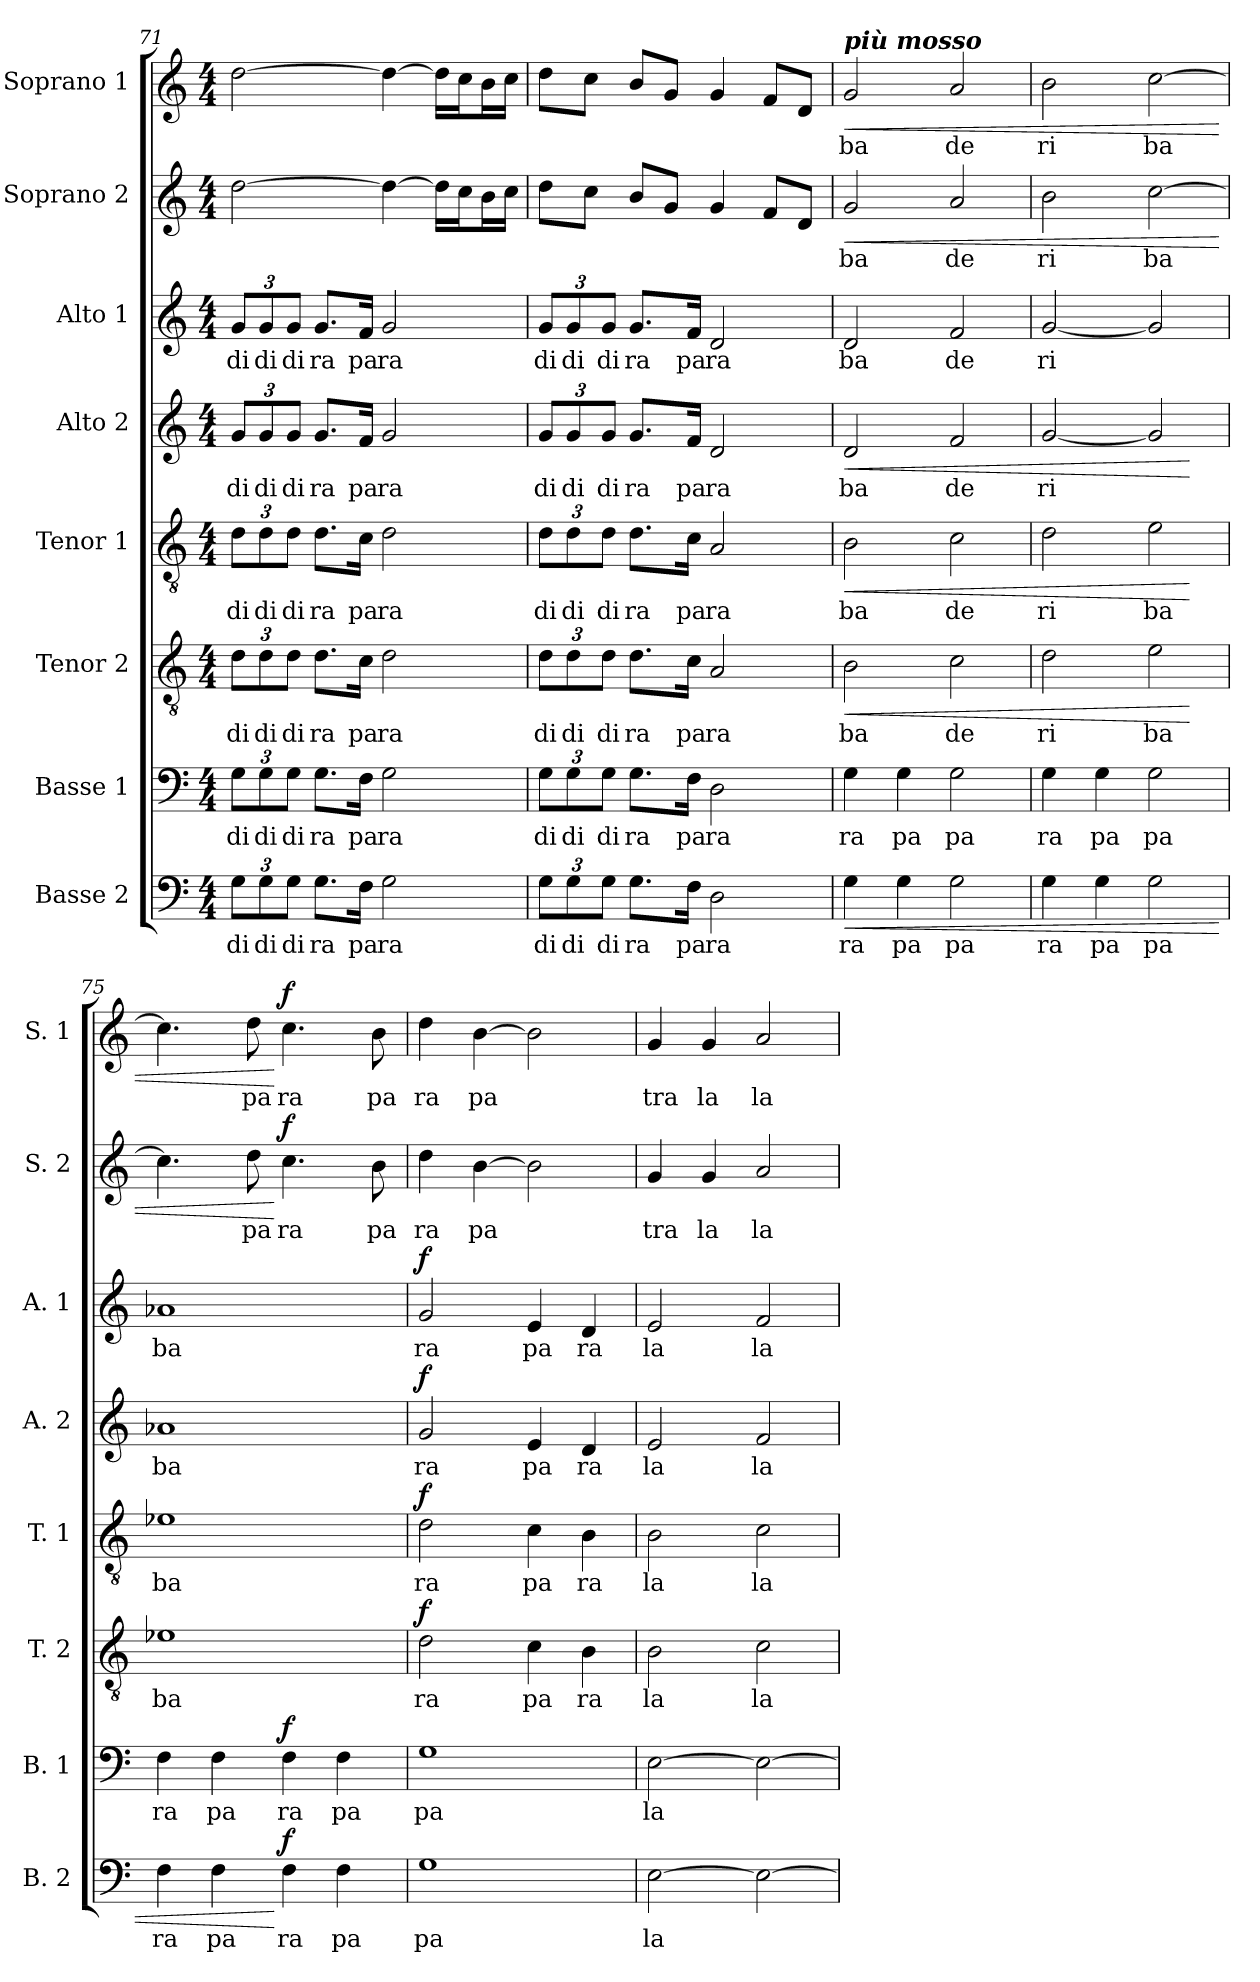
**kern	**text	**dynam	**kern	**text	**dynam	**kern	**text	**dynam	**kern	**text	**dynam	**kern	**text	**dynam	**kern	**text	**dynam	**kern	**text	**dynam	**kern	**text	**dynam
*part8	*part8	*part8	*part7	*part7	*part7	*part6	*part6	*part6	*part5	*part5	*part5	*part4	*part4	*part4	*part3	*part3	*part3	*part2	*part2	*part2	*part1	*part1	*part1
*staff8	*staff8	*staff8	*staff7	*staff7	*staff7	*staff6	*staff6	*staff6	*staff5	*staff5	*staff5	*staff4	*staff4	*staff4	*staff3	*staff3	*staff3	*staff2	*staff2	*staff2	*staff1	*staff1	*staff1
*I"Basse 2	*	*	*I"Basse 1	*	*	*I"Tenor 2	*	*	*I"Tenor 1	*	*	*I"Alto 2	*	*	*I"Alto 1	*	*	*I"Soprano 2	*	*	*I"Soprano 1	*	*
*I'B. 2	*	*	*I'B. 1	*	*	*I'T. 2	*	*	*I'T. 1	*	*	*I'A. 2	*	*	*I'A. 1	*	*	*I'S. 2	*	*	*I'S. 1	*	*
*clefF4	*	*	*clefF4	*	*	*clefGv2	*	*	*clefGv2	*	*	*clefG2	*	*	*clefG2	*	*	*clefG2	*	*	*clefG2	*	*
*k[]	*	*	*k[]	*	*	*k[]	*	*	*k[]	*	*	*k[]	*	*	*k[]	*	*	*k[]	*	*	*k[]	*	*
*M4/4	*	*	*M4/4	*	*	*M4/4	*	*	*M4/4	*	*	*M4/4	*	*	*M4/4	*	*	*M4/4	*	*	*M4/4	*	*
=71	=71	=71	=71	=71	=71	=71	=71	=71	=71	=71	=71	=71	=71	=71	=71	=71	=71	=71	=71	=71	=71	=71	=71
!	!LO:LY:b	!	!	!LO:LY:b	!	!	!LO:LY:b	!	!	!LO:LY:b	!	!	!LO:LY:b	!	!	!LO:LY:b	!	!	!	!	!	!	!
12G\L	di	.	12G\L	di	.	12d\L	di	.	12d\L	di	.	12g/L	di	.	12g/L	di	.	[2dd\	.	.	[2dd\	.	.
!	!LO:LY:b	!	!	!LO:LY:b	!	!	!LO:LY:b	!	!	!LO:LY:b	!	!	!LO:LY:b	!	!	!LO:LY:b	!	!	!	!	!	!	!
12G\	di	.	12G\	di	.	12d\	di	.	12d\	di	.	12g/	di	.	12g/	di	.	.	.	.	.	.	.
!	!LO:LY:b	!	!	!LO:LY:b	!	!	!LO:LY:b	!	!	!LO:LY:b	!	!	!LO:LY:b	!	!	!LO:LY:b	!	!	!	!	!	!	!
12G\J	di	.	12G\J	di	.	12d\J	di	.	12d\J	di	.	12g/J	di	.	12g/J	di	.	.	.	.	.	.	.
!	!LO:LY:b	!	!	!LO:LY:b	!	!	!LO:LY:b	!	!	!LO:LY:b	!	!	!LO:LY:b	!	!	!LO:LY:b	!	!	!	!	!	!	!
8.G\L	ra	.	8.G\L	ra	.	8.d\L	ra	.	8.d\L	ra	.	8.g/L	ra	.	8.g/L	ra	.	.	.	.	.	.	.
!	!LO:LY:b	!	!	!LO:LY:b	!	!	!LO:LY:b	!	!	!LO:LY:b	!	!	!LO:LY:b	!	!	!LO:LY:b	!	!	!	!	!	!	!
16F\Jk	pa	.	16F\Jk	pa	.	16c\Jk	pa	.	16c\Jk	pa	.	16f/Jk	pa	.	16f/Jk	pa	.	.	.	.	.	.	.
!	!LO:LY:b	!	!	!LO:LY:b	!	!	!LO:LY:b	!	!	!LO:LY:b	!	!	!LO:LY:b	!	!	!LO:LY:b	!	!	!	!	!	!	!
2G\	ra	.	2G\	ra	.	2d\	ra	.	2d\	ra	.	2g/	ra	.	2g/	ra	.	4dd\_	.	.	4dd\_	.	.
.	.	.	.	.	.	.	.	.	.	.	.	.	.	.	.	.	.	16dd\LL]	.	.	16dd\LL]	.	.
.	.	.	.	.	.	.	.	.	.	.	.	.	.	.	.	.	.	16cc\J	.	.	16cc\J	.	.
.	.	.	.	.	.	.	.	.	.	.	.	.	.	.	.	.	.	16b\L	.	.	16b\L	.	.
.	.	.	.	.	.	.	.	.	.	.	.	.	.	.	.	.	.	16cc\JJ	.	.	16cc\JJ	.	.
=72	=72	=72	=72	=72	=72	=72	=72	=72	=72	=72	=72	=72	=72	=72	=72	=72	=72	=72	=72	=72	=72	=72	=72
!	!LO:LY:b	!	!	!LO:LY:b	!	!	!LO:LY:b	!	!	!LO:LY:b	!	!	!LO:LY:b	!	!	!LO:LY:b	!	!	!	!	!	!	!
12G\L	di	.	12G\L	di	.	12d\L	di	.	12d\L	di	.	12g/L	di	.	12g/L	di	.	8dd\L	.	.	8dd\L	.	.
!	!LO:LY:b	!	!	!LO:LY:b	!	!	!LO:LY:b	!	!	!LO:LY:b	!	!	!LO:LY:b	!	!	!LO:LY:b	!	!	!	!	!	!	!
12G\	di	.	12G\	di	.	12d\	di	.	12d\	di	.	12g/	di	.	12g/	di	.	.	.	.	.	.	.
.	.	.	.	.	.	.	.	.	.	.	.	.	.	.	.	.	.	8cc\J	.	.	8cc\J	.	.
!	!LO:LY:b	!	!	!LO:LY:b	!	!	!LO:LY:b	!	!	!LO:LY:b	!	!	!LO:LY:b	!	!	!LO:LY:b	!	!	!	!	!	!	!
12G\J	di	.	12G\J	di	.	12d\J	di	.	12d\J	di	.	12g/J	di	.	12g/J	di	.	.	.	.	.	.	.
!	!LO:LY:b	!	!	!LO:LY:b	!	!	!LO:LY:b	!	!	!LO:LY:b	!	!	!LO:LY:b	!	!	!LO:LY:b	!	!	!	!	!	!	!
8.G\L	ra	.	8.G\L	ra	.	8.d\L	ra	.	8.d\L	ra	.	8.g/L	ra	.	8.g/L	ra	.	8b/L	.	.	8b/L	.	.
.	.	.	.	.	.	.	.	.	.	.	.	.	.	.	.	.	.	8g/J	.	.	8g/J	.	.
!	!LO:LY:b	!	!	!LO:LY:b	!	!	!LO:LY:b	!	!	!LO:LY:b	!	!	!LO:LY:b	!	!	!LO:LY:b	!	!	!	!	!	!	!
16F\Jk	pa	.	16F\Jk	pa	.	16c\Jk	pa	.	16c\Jk	pa	.	16f/Jk	pa	.	16f/Jk	pa	.	.	.	.	.	.	.
!	!LO:LY:b	!	!	!LO:LY:b	!	!	!LO:LY:b	!	!	!LO:LY:b	!	!	!LO:LY:b	!	!	!LO:LY:b	!	!	!	!	!	!	!
2D\	ra	.	2D\	ra	.	2A/	ra	.	2A/	ra	.	2d/	ra	.	2d/	ra	.	4g/	.	.	4g/	.	.
.	.	.	.	.	.	.	.	.	.	.	.	.	.	.	.	.	.	8f/L	.	.	8f/L	.	.
.	.	.	.	.	.	.	.	.	.	.	.	.	.	.	.	.	.	8d/J	.	.	8d/J	.	.
=73	=73	=73	=73	=73	=73	=73	=73	=73	=73	=73	=73	=73	=73	=73	=73	=73	=73	=73	=73	=73	=73	=73	=73
!	!	!	!	!	!	!	!	!	!	!	!	!	!	!	!	!	!	!	!	!	!LO:TX:a:Bi:t=più mosso	!	!
!	!LO:LY:b	!LO:HP:b	!	!LO:LY:b	!	!	!LO:LY:b	!LO:HP:b	!	!LO:LY:b	!LO:HP:b	!	!LO:LY:b	!LO:HP:b	!	!LO:LY:b	!	!	!LO:LY:b	!LO:HP:b	!	!LO:LY:b	!LO:HP:b
4G\	ra	<	4G\	ra	.	2B\	ba	<	2B\	ba	<	2d/	ba	<	2d/	ba	.	2g/	ba	<	2g/	ba	<
!	!LO:LY:b	!	!	!LO:LY:b	!	!	!	!	!	!	!	!	!	!	!	!	!	!	!	!	!	!	!
4G\	pa	.	4G\	pa	.	.	.	.	.	.	.	.	.	.	.	.	.	.	.	.	.	.	.
!	!LO:LY:b	!	!	!LO:LY:b	!	!	!LO:LY:b	!	!	!LO:LY:b	!	!	!LO:LY:b	!	!	!LO:LY:b	!	!	!LO:LY:b	!	!	!LO:LY:b	!
2G\	pa	.	2G\	pa	.	2c\	de	.	2c\	de	.	2f/	de	.	2f/	de	.	2a/	de	.	2a/	de	.
=74	=74	=74	=74	=74	=74	=74	=74	=74	=74	=74	=74	=74	=74	=74	=74	=74	=74	=74	=74	=74	=74	=74	=74
!	!LO:LY:b	!	!	!LO:LY:b	!	!	!LO:LY:b	!	!	!LO:LY:b	!	!	!LO:LY:b	!	!	!LO:LY:b	!	!	!LO:LY:b	!	!	!LO:LY:b	!
4G\	ra	.	4G\	ra	.	2d\	ri	.	2d\	ri	.	[2g/	ri	.	[2g/	ri	.	2b\	ri	.	2b\	ri	.
!	!LO:LY:b	!	!	!LO:LY:b	!	!	!	!	!	!	!	!	!	!	!	!	!	!	!	!	!	!	!
4G\	pa	.	4G\	pa	.	.	.	.	.	.	.	.	.	.	.	.	.	.	.	.	.	.	.
!	!LO:LY:b	!	!	!LO:LY:b	!	!	!LO:LY:b	!	!	!LO:LY:b	!	!	!	!	!	!	!	!	!LO:LY:b	!	!	!LO:LY:b	!
2G\	pa	.	2G\	pa	.	2e\	ba	.	2e\	ba	.	2g/]	.	.	2g/]	.	.	[2cc\	ba	.	[2cc\	ba	.
.	.	.	.	.	.	.	.	[	.	.	[	.	.	[	.	.	.	.	.	.	.	.	.
=75	=75	=75	=75	=75	=75	=75	=75	=75	=75	=75	=75	=75	=75	=75	=75	=75	=75	=75	=75	=75	=75	=75	=75
!	!LO:LY:b	!	!	!LO:LY:b	!	!	!LO:LY:b	!	!	!LO:LY:b	!	!	!LO:LY:b	!	!	!LO:LY:b	!	!	!	!	!	!	!
4F\	ra	.	4F\	ra	.	1e-X	ba	.	1e-X	ba	.	1a-X	ba	.	1a-X	ba	.	4.cc\]	.	.	4.cc\]	.	.
!	!LO:LY:b	!	!	!LO:LY:b	!	!	!	!	!	!	!	!	!	!	!	!	!	!	!	!	!	!	!
4F\	pa	.	4F\	pa	.	.	.	.	.	.	.	.	.	.	.	.	.	.	.	.	.	.	.
!	!	!	!	!	!	!	!	!	!	!	!	!	!	!	!	!	!	!	!LO:LY:b	!	!	!LO:LY:b	!
.	.	.	.	.	.	.	.	.	.	.	.	.	.	.	.	.	.	8dd\	pa	.	8dd\	pa	.
!	!LO:LY:b	!LO:DY:n=1:a	!	!LO:LY:b	!LO:DY:a	!	!	!	!	!	!	!	!	!	!	!	!	!	!LO:LY:b	!LO:DY:n=1:a	!	!LO:LY:b	!LO:DY:n=1:a
4F\	ra	[ f	4F\	ra	f	.	.	.	.	.	.	.	.	.	.	.	.	4.cc\	ra	[ f	4.cc\	ra	[ f
!	!LO:LY:b	!	!	!LO:LY:b	!	!	!	!	!	!	!	!	!	!	!	!	!	!	!	!	!	!	!
4F\	pa	.	4F\	pa	.	.	.	.	.	.	.	.	.	.	.	.	.	.	.	.	.	.	.
!	!	!	!	!	!	!	!	!	!	!	!	!	!	!	!	!	!	!	!LO:LY:b	!	!	!LO:LY:b	!
.	.	.	.	.	.	.	.	.	.	.	.	.	.	.	.	.	.	8b\	pa	.	8b\	pa	.
=76	=76	=76	=76	=76	=76	=76	=76	=76	=76	=76	=76	=76	=76	=76	=76	=76	=76	=76	=76	=76	=76	=76	=76
!	!LO:LY:b	!	!	!LO:LY:b	!	!	!LO:LY:b	!LO:DY:a	!	!LO:LY:b	!LO:DY:a	!	!LO:LY:b	!LO:DY:a	!	!LO:LY:b	!LO:DY:a	!	!LO:LY:b	!	!	!LO:LY:b	!
1G	pa	.	1G	pa	.	2d\	ra	f	2d\	ra	f	2g/	ra	f	2g/	ra	f	4dd\	ra	.	4dd\	ra	.
!	!	!	!	!	!	!	!	!	!	!	!	!	!	!	!	!	!	!	!LO:LY:b	!	!	!LO:LY:b	!
.	.	.	.	.	.	.	.	.	.	.	.	.	.	.	.	.	.	[4b\	pa	.	[4b\	pa	.
!	!	!	!	!	!	!	!LO:LY:b	!	!	!LO:LY:b	!	!	!LO:LY:b	!	!	!LO:LY:b	!	!	!	!	!	!	!
.	.	.	.	.	.	4c\	pa	.	4c\	pa	.	4e/	pa	.	4e/	pa	.	2b\]	.	.	2b\]	.	.
!	!	!	!	!	!	!	!LO:LY:b	!	!	!LO:LY:b	!	!	!LO:LY:b	!	!	!LO:LY:b	!	!	!	!	!	!	!
.	.	.	.	.	.	4B\	ra	.	4B\	ra	.	4d/	ra	.	4d/	ra	.	.	.	.	.	.	.
=77	=77	=77	=77	=77	=77	=77	=77	=77	=77	=77	=77	=77	=77	=77	=77	=77	=77	=77	=77	=77	=77	=77	=77
!	!LO:LY:b	!	!	!LO:LY:b	!	!	!LO:LY:b	!	!	!LO:LY:b	!	!	!LO:LY:b	!	!	!LO:LY:b	!	!	!LO:LY:b	!	!	!LO:LY:b	!
[2E\	la	.	[2E\	la	.	2B\	la	.	2B\	la	.	2e/	la	.	2e/	la	.	4g/	tra	.	4g/	tra	.
!	!	!	!	!	!	!	!	!	!	!	!	!	!	!	!	!	!	!	!LO:LY:b	!	!	!LO:LY:b	!
.	.	.	.	.	.	.	.	.	.	.	.	.	.	.	.	.	.	4g/	la	.	4g/	la	.
!	!	!	!	!	!	!	!LO:LY:b	!	!	!LO:LY:b	!	!	!LO:LY:b	!	!	!LO:LY:b	!	!	!LO:LY:b	!	!	!LO:LY:b	!
2E\_	.	.	2E\_	.	.	2c\	la	.	2c\	la	.	2f/	la	.	2f/	la	.	2a/	la	.	2a/	la	.
=	=	=	=	=	=	=	=	=	=	=	=	=	=	=	=	=	=	=	=	=	=	=	=
*-	*-	*-	*-	*-	*-	*-	*-	*-	*-	*-	*-	*-	*-	*-	*-	*-	*-	*-	*-	*-	*-	*-	*-
